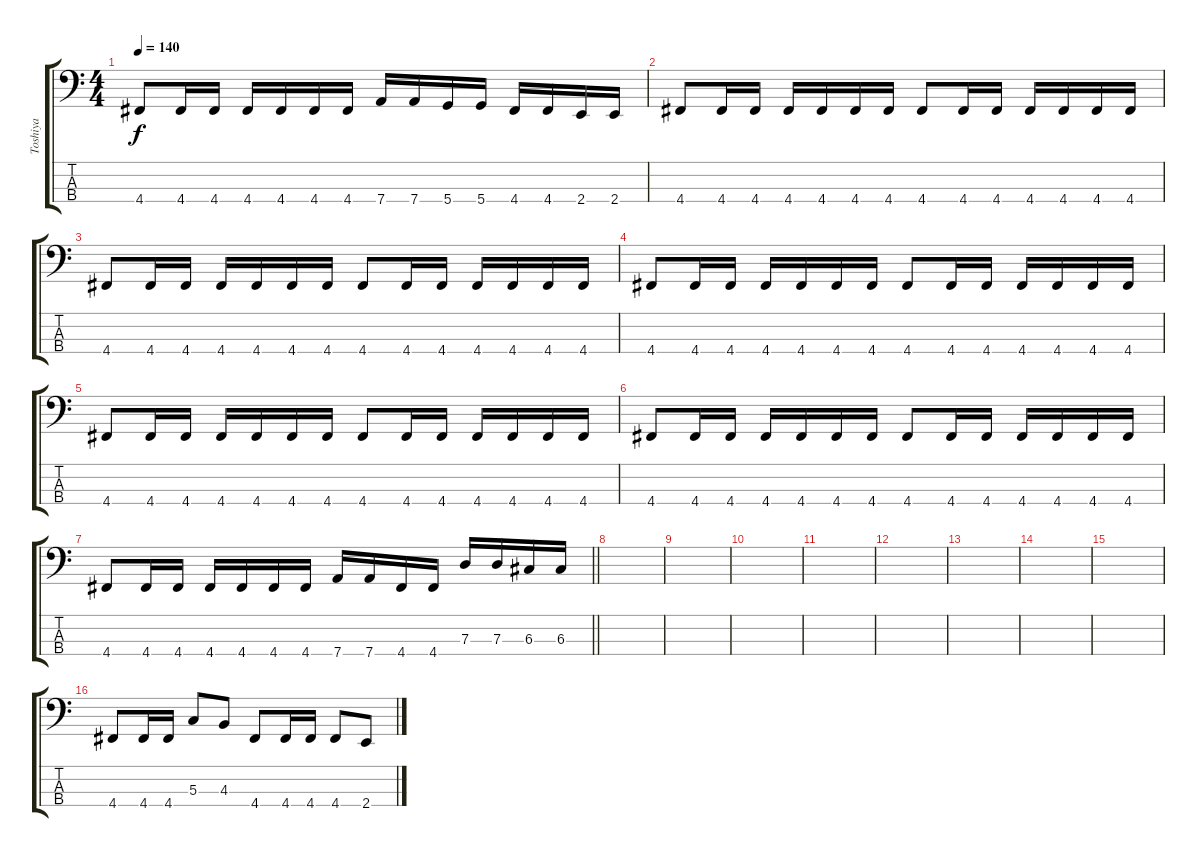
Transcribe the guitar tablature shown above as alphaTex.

\track ("Toshiya" "Toshiya") {instrument electricbasspick}
\staff {score tabs}
\tuning (F2 C2 G1 D1) {hide}
\ts (4 4)
\tempo 140
\clef f4
\ks c
4.4.8{dy f} 4.4.16 4.4.16 4.4.16 4.4.16 4.4.16 4.4.16 7.4.16 7.4.16 5.4.16 5.4.16 4.4.16 4.4.16 2.4.16 2.4.16 |
4.4.8 4.4.16 4.4.16 4.4.16 4.4.16 4.4.16 4.4.16 4.4.8 4.4.16 4.4.16 4.4.16 4.4.16 4.4.16 4.4.16 |
4.4.8 4.4.16 4.4.16 4.4.16 4.4.16 4.4.16 4.4.16 4.4.8 4.4.16 4.4.16 4.4.16 4.4.16 4.4.16 4.4.16 |
4.4.8 4.4.16 4.4.16 4.4.16 4.4.16 4.4.16 4.4.16 4.4.8 4.4.16 4.4.16 4.4.16 4.4.16 4.4.16 4.4.16 |
4.4.8 4.4.16 4.4.16 4.4.16 4.4.16 4.4.16 4.4.16 4.4.8 4.4.16 4.4.16 4.4.16 4.4.16 4.4.16 4.4.16 |
4.4.8 4.4.16 4.4.16 4.4.16 4.4.16 4.4.16 4.4.16 4.4.8 4.4.16 4.4.16 4.4.16 4.4.16 4.4.16 4.4.16 |
\barLineRight lightlight
4.4.8 4.4.16 4.4.16 4.4.16 4.4.16 4.4.16 4.4.16 7.4.16 7.4.16 4.4.16 4.4.16 7.3.16 7.3.16 6.3.16 6.3.16 |
|
|
|
|
|
|
|
|
4.4.8 4.4.16 4.4.16 5.3.8 4.3.8 4.4.8 4.4.16 4.4.16 4.4.8 2.4.8
